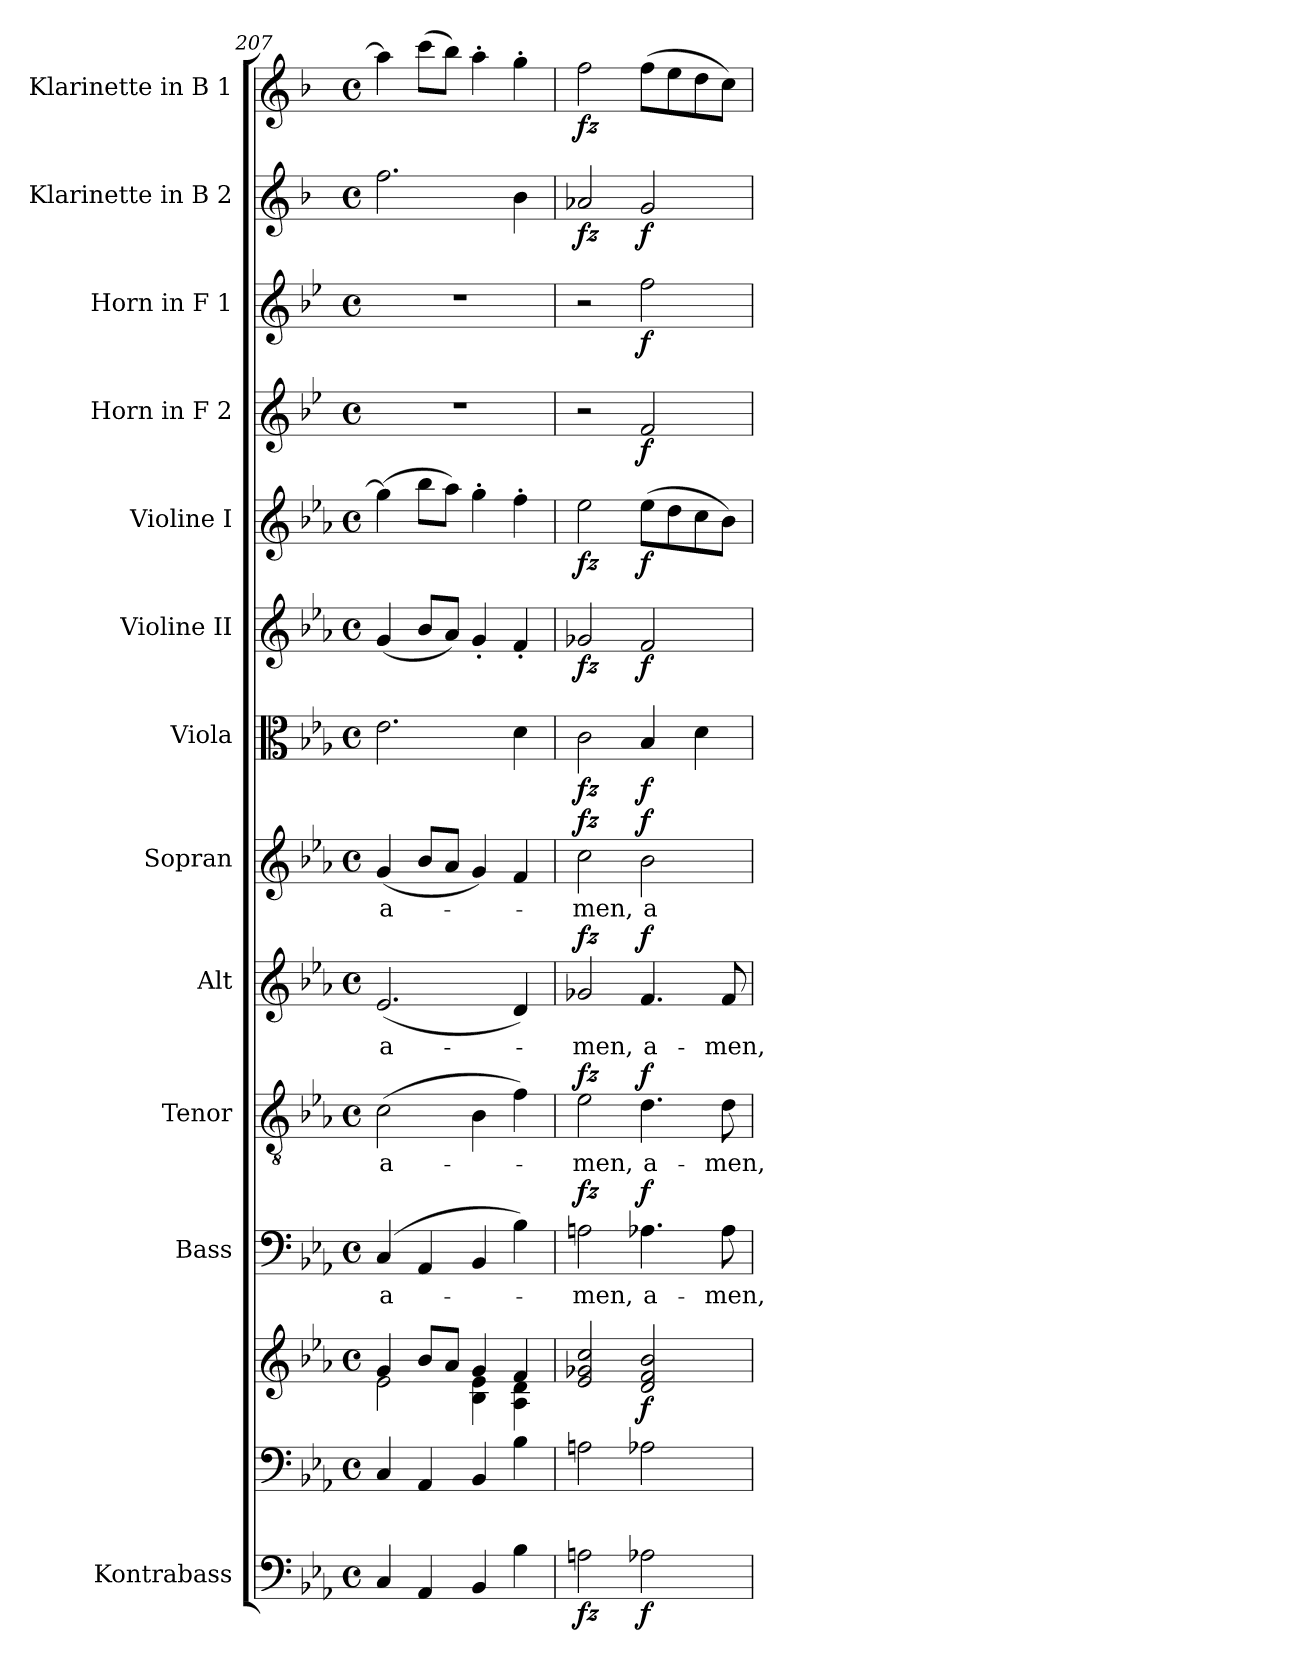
**kern	**dynam	**kern	**kern	**dynam	**kern	**text	**dynam	**kern	**text	**dynam	**kern	**text	**dynam	**kern	**text	**dynam	**kern	**dynam	**kern	**dynam	**kern	**dynam	**kern	**dynam	**kern	**dynam	**kern	**dynam	**kern	**dynam
*part13	*part13	*part12	*part12	*part12	*part11	*part11	*part11	*part10	*part10	*part10	*part9	*part9	*part9	*part8	*part8	*part8	*part7	*part7	*part6	*part6	*part5	*part5	*part4	*part4	*part3	*part3	*part2	*part2	*part1	*part1
*staff14	*staff14	*staff13	*staff12	*staff12/13	*staff11	*staff11	*staff11	*staff10	*staff10	*staff10	*staff9	*staff9	*staff9	*staff8	*staff8	*staff8	*staff7	*staff7	*staff6	*staff6	*staff5	*staff5	*staff4	*staff4	*staff3	*staff3	*staff2	*staff2	*staff1	*staff1
*I"Kontrabass	*	*	*	*	*I"Bass	*	*	*I"Tenor	*	*	*I"Alt	*	*	*I"Sopran	*	*	*I"Viola	*	*I"Violine II	*	*I"Violine I	*	*I"Horn in F 2	*	*I"Horn in F 1	*	*I"Klarinette in B 2	*	*I"Klarinette in B 1	*
*I'Kb.	*	*	*	*	*I'B	*	*	*I'T	*	*	*I'A	*	*	*I'S	*	*	*I'Vla.	*	*I'Vl. II	*	*I'Vl. I	*	*I'Hrn. 2	*	*I'Hrn. 1	*	*	*	*	*
*clefF4	*	*clefF4	*clefG2	*	*clefF4	*	*	*clefGv2	*	*	*clefG2	*	*	*clefG2	*	*	*clefC3	*	*clefG2	*	*clefG2	*	*clefG2	*	*clefG2	*	*clefG2	*	*clefG2	*
*ITrd7c12	*	*	*	*	*	*	*	*	*	*	*	*	*	*	*	*	*	*	*	*	*	*	*ITrd4c7	*	*ITrd4c7	*	*ITrd1c2	*	*ITrd1c2	*
*k[b-e-a-]	*	*k[b-e-a-]	*k[b-e-a-]	*	*k[b-e-a-]	*	*	*k[b-e-a-]	*	*	*k[b-e-a-]	*	*	*k[b-e-a-]	*	*	*k[b-e-a-]	*	*k[b-e-a-]	*	*k[b-e-a-]	*	*k[b-e-a-]	*	*k[b-e-a-]	*	*k[b-e-a-]	*	*k[b-e-a-]	*
*E-:	*	*E-:	*E-:	*	*E-:	*	*	*E-:	*	*	*E-:	*	*	*E-:	*	*	*E-:	*	*E-:	*	*E-:	*	*E-:	*	*E-:	*	*E-:	*	*E-:	*
*M4/4	*	*M4/4	*M4/4	*	*M4/4	*	*	*M4/4	*	*	*M4/4	*	*	*M4/4	*	*	*M4/4	*	*M4/4	*	*M4/4	*	*M4/4	*	*M4/4	*	*M4/4	*	*M4/4	*
*met(c)	*	*met(c)	*met(c)	*	*met(c)	*	*	*met(c)	*	*	*met(c)	*	*	*met(c)	*	*	*met(c)	*	*met(c)	*	*met(c)	*	*met(c)	*	*met(c)	*	*met(c)	*	*met(c)	*
=207	=207	=207	=207	=207	=207	=207	=207	=207	=207	=207	=207	=207	=207	=207	=207	=207	=207	=207	=207	=207	=207	=207	=207	=207	=207	=207	=207	=207	=207	=207
*	*	*	*^	*	*	*	*	*	*	*	*	*	*	*	*	*	*	*	*	*	*	*	*	*	*	*	*	*	*	*
!	!	!	!	!	!	!	!LO:LY:b	!	!	!LO:LY:b	!	!	!LO:LY:b	!	!	!LO:LY:b	!	!	!	!	!	!	!	!	!	!	!	!	!	!	!
4CC/	.	4C/	4g/	2e-\	.	(4C/	a-	.	(>2c\	a-	.	(<2.e-/	a-	.	(<4g/	a-	.	2.e-\	.	(<4g/	.	(>4gg\]	.	1r	.	1r	.	2.ee-\	.	4gg\]	.
4AAA-/	.	4AA-/	8b-/L	.	.	4AA-/	.	.	.	.	.	.	.	.	8b-/L	.	.	.	.	8b-/L	.	8bb-\L	.	.	.	.	.	.	.	(>8bb-\L	.
.	.	.	8a-/J	.	.	.	.	.	.	.	.	.	.	.	8a-/J	.	.	.	.	8a-/J)	.	8aa-\J)	.	.	.	.	.	.	.	8aa-\J)	.
4BBB-/	.	4BB-/	4g/	4B-\ 4e-\	.	4BB-/	.	.	4B-\	.	.	.	.	.	4g/)	.	.	.	.	4g'</	.	4gg'>\	.	.	.	.	.	.	.	4gg'>\	.
4BB-\	.	4B-\	4f/	4A-\ 4d\	.	4B-\)	.	.	4f\)	.	.	4d/)	.	.	4f/	.	.	4d\	.	4f'</	.	4ff'>\	.	.	.	.	.	4a-\	.	4ff'>\	.
=208	=208	=208	=208	=208	=208	=208	=208	=208	=208	=208	=208	=208	=208	=208	=208	=208	=208	=208	=208	=208	=208	=208	=208	=208	=208	=208	=208	=208	=208	=208	=208
!	!LO:DY:b	!	!	!	!	!	!LO:LY:b	!LO:DY:a	!	!LO:LY:b	!LO:DY:a	!	!LO:LY:b	!LO:DY:a	!	!LO:LY:b	!LO:DY:a	!	!LO:DY:b	!	!LO:DY:b	!	!LO:DY:b	!	!	!	!	!	!LO:DY:b	!	!LO:DY:b
*	*	*	*v	*v	*	*	*	*	*	*	*	*	*	*	*	*	*	*	*	*	*	*	*	*	*	*	*	*	*	*	*
2AAn\	fz	2An\	2e-/ 2g-X/ 2cc/	.	2An\	-men,	fz	2e-\	-men,	fz	2g-X/	-men,	fz	2cc\	-men,	fz	2c\	fz	2g-X/	fz	2ee-\	fz	2r	.	2r	.	2g-X/	fz	2ee-\	fz
!	!LO:DY:b	!	!	!LO:DY:b	!	!LO:LY:b	!LO:DY:a	!	!LO:LY:b	!LO:DY:a	!	!LO:LY:b	!LO:DY:a	!	!LO:LY:b	!LO:DY:a	!	!LO:DY:b	!	!LO:DY:b	!	!LO:DY:b	!	!LO:DY:b	!	!LO:DY:b	!	!LO:DY:b	!	!
2AA-X\	f	2A-X\	2d/ 2f/ 2b-/	f	4.A-X\	a-	f	4.d\	a-	f	4.f/	a-	f	2b-\	a-	f	4B-/	f	2f/	f	(>8ee-\L	f	2B-/	f	2b-\	f	2f/	f	(>8ee-\L	.
.	.	.	.	.	.	.	.	.	.	.	.	.	.	.	.	.	.	.	.	.	8dd\	.	.	.	.	.	.	.	8dd\	.
.	.	.	.	.	.	.	.	.	.	.	.	.	.	.	.	.	4d\	.	.	.	8cc\	.	.	.	.	.	.	.	8cc\	.
!	!	!	!	!	!	!LO:LY:b	!	!	!LO:LY:b	!	!	!LO:LY:b	!	!	!	!	!	!	!	!	!	!	!	!	!	!	!	!	!	!
.	.	.	.	.	8A-\	-men,	.	8d\	-men,	.	8f/	-men,	.	.	.	.	.	.	.	.	8b-\J)	.	.	.	.	.	.	.	8b-\J)	.
=	=	=	=	=	=	=	=	=	=	=	=	=	=	=	=	=	=	=	=	=	=	=	=	=	=	=	=	=	=	=
*-	*-	*-	*-	*-	*-	*-	*-	*-	*-	*-	*-	*-	*-	*-	*-	*-	*-	*-	*-	*-	*-	*-	*-	*-	*-	*-	*-	*-	*-	*-
